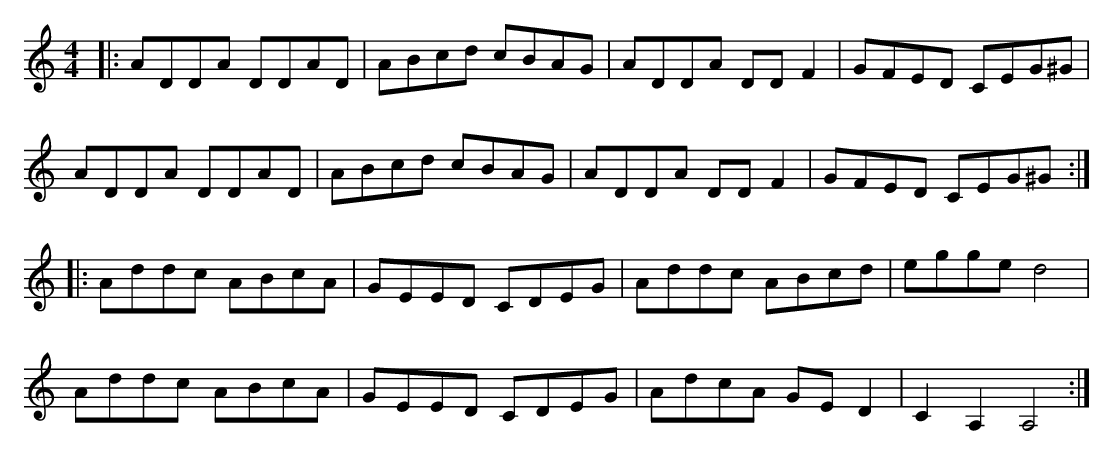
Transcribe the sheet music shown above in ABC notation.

X:1
M:4/4
K:Amin
|:ADDA DDAD|ABcd cBAG|ADDA DDF2|GFED CEG^G|
ADDA DDAD|ABcd cBAG|ADDA DDF2|GFED CEG^G:|
|:Addc ABcA|GEED CDEG|Addc ABcd|egge d4|
Addc ABcA|GEED CDEG|AdcA GED2|C2A,2 A,4:|
